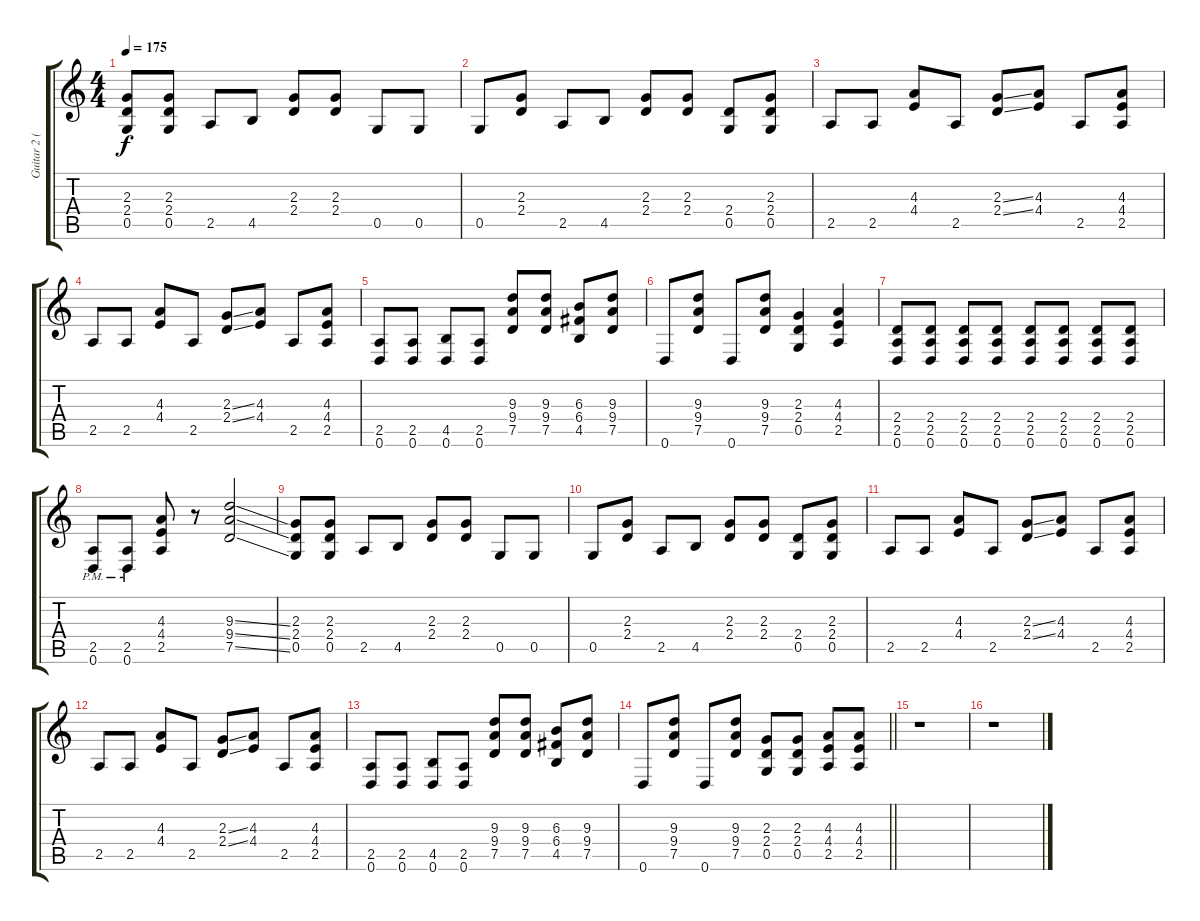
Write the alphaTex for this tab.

\track ("Guitar 2 (Rhythm)" "Guitar 2 (") {instrument distortionguitar}
\staff {score tabs}
\tuning (D4 A3 F3 C3 G2 D2) {hide}
\ts (4 4)
\tempo 175
\clef g2
\ks c
(2.3 2.4 0.5).8{dy f} (2.3 2.4 0.5).8 2.5.8 4.5.8 (2.3 2.4).8 (2.3 2.4).8 0.5.8 0.5.8 |
0.5.8 (2.3 2.4).8 2.5.8 4.5.8 (2.3 2.4).8 (2.3 2.4).8 (2.4 0.5).8 (2.3 2.4 0.5).8 |
2.5.8 2.5.8 (4.3 4.4).8 2.5.8 (2.3{ss} 2.4{ss}).8 (4.3 4.4).8 2.5.8 (4.3 4.4 2.5).8 |
2.5.8 2.5.8 (4.3 4.4).8 2.5.8 (2.3{ss} 2.4{ss}).8 (4.3 4.4).8 2.5.8 (4.3 4.4 2.5).8 |
(2.5 0.6).8 (2.5 0.6).8 (4.5 0.6).8 (2.5 0.6).8 (9.3 9.4 7.5).8 (9.3 9.4 7.5).8 (6.3 6.4 4.5).8 (9.3 9.4 7.5).8 |
0.6.8 (9.3 9.4 7.5).8 0.6.8 (9.3 9.4 7.5).8 (2.3 2.4 0.5).4 (4.3 4.4 2.5).4 |
(2.4 2.5 0.6).8 (2.4 2.5 0.6).8 (2.4 2.5 0.6).8 (2.4 2.5 0.6).8 (2.4 2.5 0.6).8 (2.4 2.5 0.6).8 (2.4 2.5 0.6).8 (2.4 2.5 0.6).8 |
(2.5{pm} 0.6{pm}).8 (2.5{pm} 0.6{pm}).8 (4.3 4.4 2.5).8 r.8 (9.3{ss} 9.4{ss} 7.5{ss}).2 |
(2.3 2.4 0.5).8 (2.3 2.4 0.5).8 2.5.8 4.5.8 (2.3 2.4).8 (2.3 2.4).8 0.5.8 0.5.8 |
0.5.8 (2.3 2.4).8 2.5.8 4.5.8 (2.3 2.4).8 (2.3 2.4).8 (2.4 0.5).8 (2.3 2.4 0.5).8 |
2.5.8 2.5.8 (4.3 4.4).8 2.5.8 (2.3{ss} 2.4{ss}).8 (4.3 4.4).8 2.5.8 (4.3 4.4 2.5).8 |
2.5.8 2.5.8 (4.3 4.4).8 2.5.8 (2.3{ss} 2.4{ss}).8 (4.3 4.4).8 2.5.8 (4.3 4.4 2.5).8 |
(2.5 0.6).8 (2.5 0.6).8 (4.5 0.6).8 (2.5 0.6).8 (9.3 9.4 7.5).8 (9.3 9.4 7.5).8 (6.3 6.4 4.5).8 (9.3 9.4 7.5).8 |
\barLineRight lightlight
0.6.8 (9.3 9.4 7.5).8 0.6.8 (9.3 9.4 7.5).8 (2.3 2.4 0.5).8 (2.3 2.4 0.5).8 (4.3 4.4 2.5).8 (4.3 4.4 2.5).8 |
r.1 |
r.1
